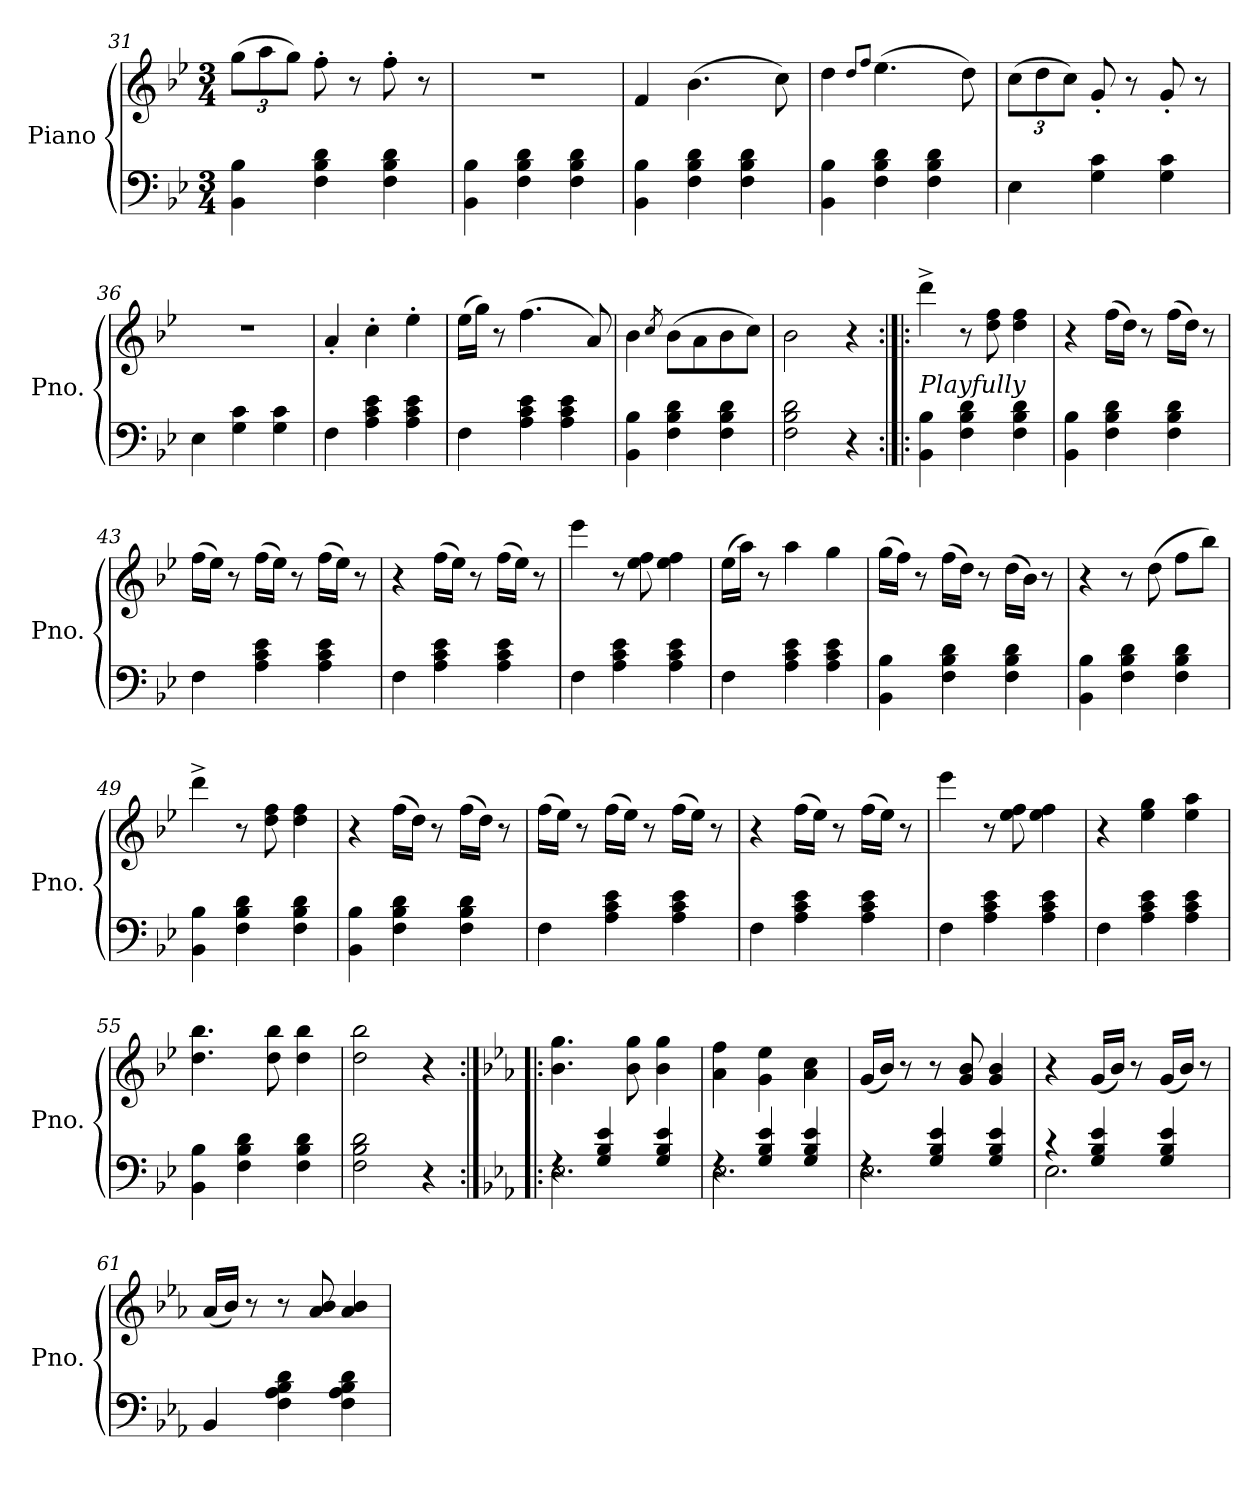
**kern	**kern
*part1	*part1
*staff2	*staff1
*I"Piano	*
*I'Pno.	*
*clefF4	*clefG2
*k[b-e-]	*k[b-e-]
*M3/4	*M3/4
*	*Xbrackettup
=31	=31
4BB-\ 4B-\	(>12gg\L
.	12aa\
.	12gg\J)
4F\ 4B-\ 4d\	8ff'\
.	8r
4F\ 4B-\ 4d\	8ff'\
.	8r
=32	=32
4BB-\ 4B-\	2.r
4F\ 4B-\ 4d\	.
4F\ 4B-\ 4d\	.
=33	=33
4BB-\ 4B-\	4f/
4F\ 4B-\ 4d\	(>4.b-\
4F\ 4B-\ 4d\	.
.	8cc\)
=34	=34
4BB-\ 4B-\	4dd\
.	8qdd/L
.	8qff/J
4F\ 4B-\ 4d\	(>4.ee-\
4F\ 4B-\ 4d\	.
.	8dd\)
=35	=35
4E-\	(>12cc\L
.	12dd\
.	12cc\J)
4G\ 4c\	8g'/
.	8r
4G\ 4c\	8g'/
.	8r
=36	=36
4E-\	2.r
4G\ 4c\	.
4G\ 4c\	.
=37	=37
4F\	4a'/
4A\ 4c\ 4e-\	4cc'\
4A\ 4c\ 4e-\	4ee-'\
!!LO:LB:g=z
=38	=38
4F\	(>16ee-\LL
.	16gg\JJ)
.	8r
4A\ 4c\ 4e-\	(>4.ff\
4A\ 4c\ 4e-\	.
.	8a/)
=39	=39
4BB-\ 4B-\	4b-\
.	8qcc/
4F\ 4B-\ 4d\	(>8b-\L
.	8a\
4F\ 4B-\ 4d\	8b-\
.	8cc\J)
=40	=40
2F\ 2B-\ 2d\	2b-\
4r	4r
=41:|!|:	=41:|!|:
!LO:TX:a:i:t=Playfully	!
4BB-\ 4B-\	4ddd^\
4F\ 4B-\ 4d\	8r
.	8dd\ 8ff\
4F\ 4B-\ 4d\	4dd\ 4ff\
=42	=42
4BB-\ 4B-\	4r
4F\ 4B-\ 4d\	(>16ff\LL
.	16dd\JJ)
.	8r
4F\ 4B-\ 4d\	(>16ff\LL
.	16dd\JJ)
.	8r
=43	=43
4F\	(>16ff\LL
.	16ee-\JJ)
.	8r
4A\ 4c\ 4e-\	(>16ff\LL
.	16ee-\JJ)
.	8r
4A\ 4c\ 4e-\	(>16ff\LL
.	16ee-\JJ)
.	8r
=44	=44
4F\	4r
4A\ 4c\ 4e-\	(>16ff\LL
.	16ee-\JJ)
.	8r
4A\ 4c\ 4e-\	(>16ff\LL
.	16ee-\JJ)
.	8r
!!LO:LB:g=z
=45	=45
4F\	4eee-\
4A\ 4c\ 4e-\	8r
.	8ee-\ 8ff\
4A\ 4c\ 4e-\	4ee-\ 4ff\
=46	=46
4F\	(>16ee-\LL
.	16aa\JJ)
.	8r
4A\ 4c\ 4e-\	4aa\
4A\ 4c\ 4e-\	4gg\
=47	=47
4BB-\ 4B-\	(>16gg\LL
.	16ff\JJ)
.	8r
4F\ 4B-\ 4d\	(>16ff\LL
.	16dd\JJ)
.	8r
4F\ 4B-\ 4d\	(>16dd\LL
.	16b-\JJ)
.	8r
=48	=48
4BB-\ 4B-\	4r
4F\ 4B-\ 4d\	8r
.	(>8dd\
4F\ 4B-\ 4d\	8ff\L
.	8bb-\J)
=49	=49
4BB-\ 4B-\	4ddd^\
4F\ 4B-\ 4d\	8r
.	8dd\ 8ff\
4F\ 4B-\ 4d\	4dd\ 4ff\
=50	=50
4BB-\ 4B-\	4r
4F\ 4B-\ 4d\	(>16ff\LL
.	16dd\JJ)
.	8r
4F\ 4B-\ 4d\	(>16ff\LL
.	16dd\JJ)
.	8r
!!LO:LB:g=z
=51	=51
4F\	(>16ff\LL
.	16ee-\JJ)
.	8r
4A\ 4c\ 4e-\	(>16ff\LL
.	16ee-\JJ)
.	8r
4A\ 4c\ 4e-\	(>16ff\LL
.	16ee-\JJ)
.	8r
=52	=52
4F\	4r
4A\ 4c\ 4e-\	(>16ff\LL
.	16ee-\JJ)
.	8r
4A\ 4c\ 4e-\	(>16ff\LL
.	16ee-\JJ)
.	8r
=53	=53
4F\	4eee-\
4A\ 4c\ 4e-\	8r
.	8ee-\ 8ff\
4A\ 4c\ 4e-\	4ee-\ 4ff\
=54	=54
4F\	4r
4A\ 4c\ 4e-\	4ee-\ 4gg\
4A\ 4c\ 4e-\	4ee-\ 4aa\
=55	=55
4BB-\ 4B-\	4.dd\ 4.bb-\
4F\ 4B-\ 4d\	.
.	8dd\ 8bb-\
4F\ 4B-\ 4d\	4dd\ 4bb-\
=56	=56
2F\ 2B-\ 2d\	2dd\ 2bb-\
4r	4r
=57:|!|:	=57:|!|:
*k[b-e-a-]	*k[b-e-a-]
*^	*
4rF	2.E-\	4.b-\ 4.gg\
4G/ 4B-/ 4e-/	.	.
.	.	8b-\ 8gg\
4G/ 4B-/ 4e-/	.	4b-\ 4gg\
=58	=58	=58
4rF	2.E-\	4a-\ 4ff\
4G/ 4B-/ 4e-/	.	4g\ 4ee-\
4G/ 4B-/ 4e-/	.	4a-\ 4cc\
!!LO:LB:g=z
=59	=59	=59
4rF	2.E-\	(<16g/LL
.	.	16b-/JJ)
.	.	8r
4G/ 4B-/ 4e-/	.	8r
.	.	8g/ 8b-/
4G/ 4B-/ 4e-/	.	4g/ 4b-/
=60	=60	=60
4r	2.E-\	4r
4G/ 4B-/ 4e-/	.	(<16g/LL
.	.	16b-/JJ)
.	.	8r
4G/ 4B-/ 4e-/	.	(<16g/LL
.	.	16b-/JJ)
.	.	8r
*v	*v	*
=61	=61
4BB-/	(<16a-/LL
.	16b-/JJ)
.	8r
4F\ 4A-\ 4B-\ 4d\	8r
.	8a-/ 8b-/
4F\ 4A-\ 4B-\ 4d\	4a-/ 4b-/
=	=
*-	*-
